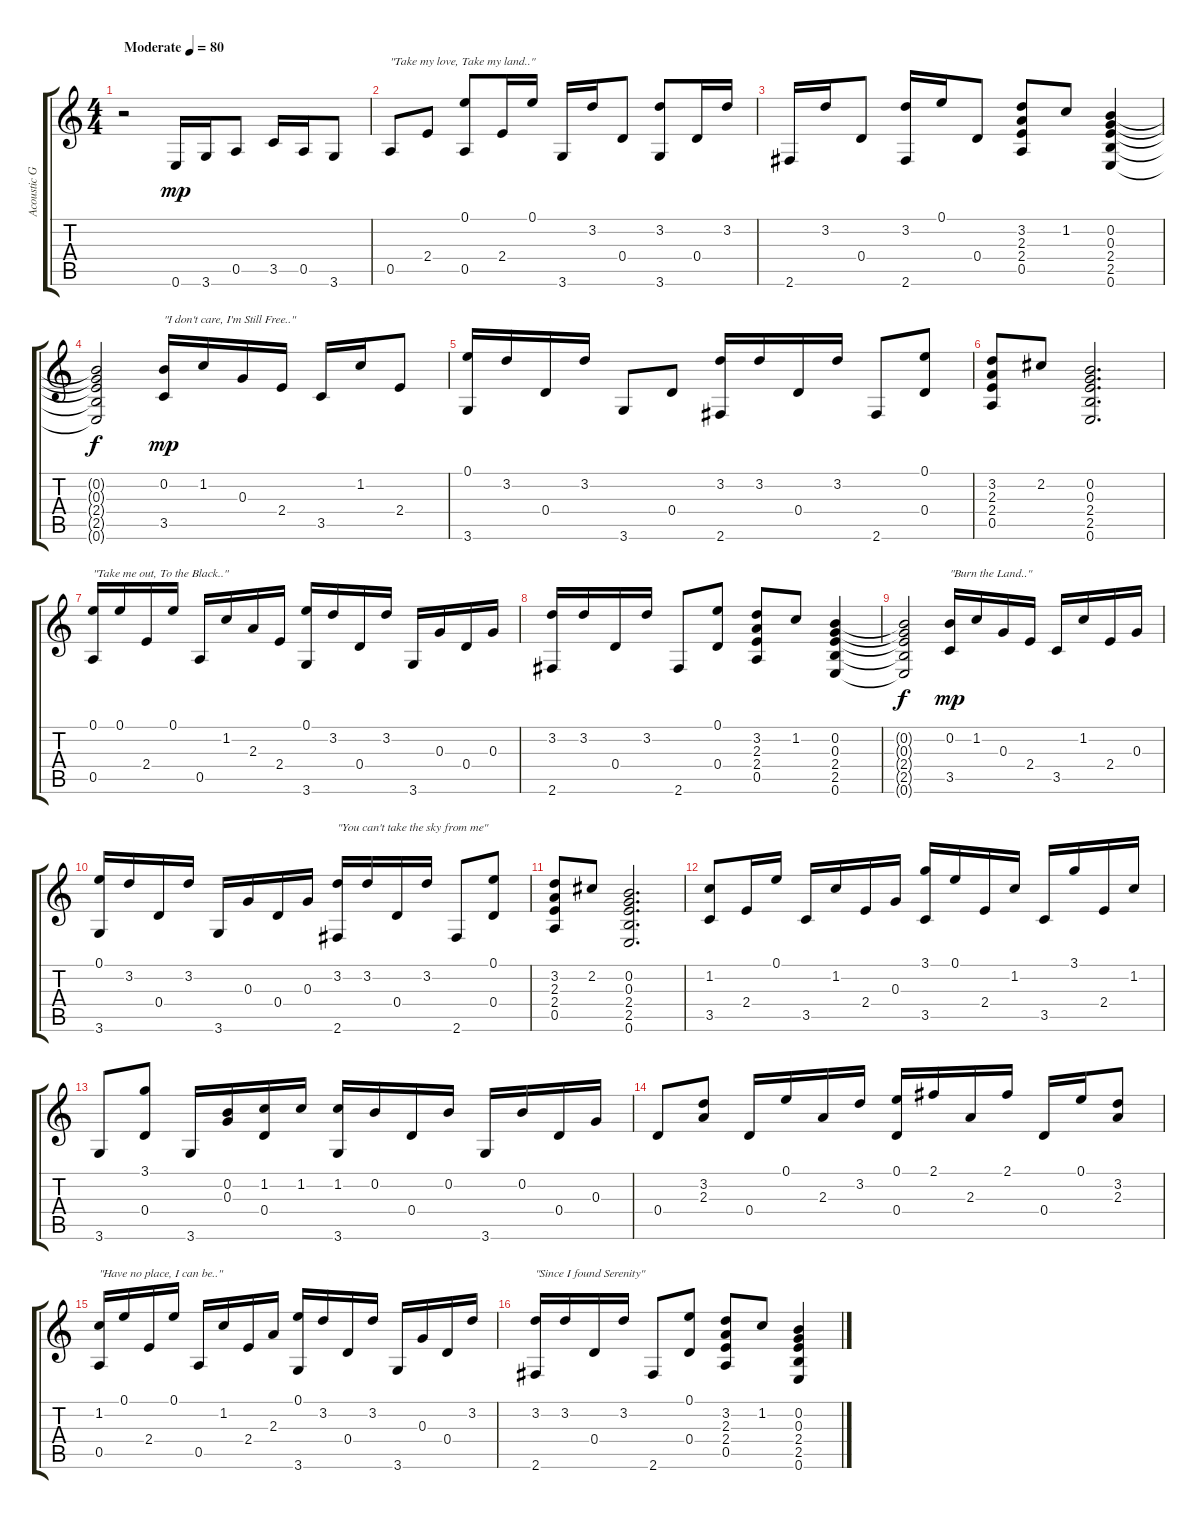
\track ("Acoustic Guitar (steel)" "Acoustic G") {instrument acousticguitarsteel}
\staff {score tabs}
\tuning (E4 B3 G3 D3 A2 E2) {hide}
\ts (4 4)
\tempo (80 "Moderate")
\clef g2
\ks c
r.2{dy mp instrument acousticguitarsteel} 0.6.16 3.6.16 0.5.8 3.5.16 0.5.16 3.6.8 |
0.5.8{txt "\"Take my love, Take my land..\""} 2.4.8 (0.1 0.5).8 2.4.16 0.1.16 3.6.16 3.2.16 0.4.8 (3.2 3.6).8 0.4.16 3.2.16 |
2.6.16 3.2.16 0.4.8 (3.2 2.6).16 0.1.16 0.4.8 (3.2 2.3 2.4 0.5).8 1.2.8 (0.2 0.3 2.4 2.5 0.6).4 |
(0.2{t} 0.3{t} 2.4{t} 2.5{t} 0.6{t}).2{dy f} (0.2 3.5).16{txt "\"I don't care, I'm Still Free..\"" dy mp} 1.2.16 0.3.16 2.4.16 3.5.16 1.2.16 2.4.8 |
(0.1 3.6).16 3.2.16 0.4.16 3.2.16 3.6.8 0.4.8 (3.2 2.6).16 3.2.16 0.4.16 3.2.16 2.6.8 (0.1 0.4).8 |
(3.2 2.3 2.4 0.5).8 2.2.8 (0.2 0.3 2.4 2.5 0.6).2{d} |
(0.1 0.5).16{txt "\"Take me out, To the Black..\""} 0.1.16 2.4.16 0.1.16 0.5.16 1.2.16 2.3.16 2.4.16 (0.1 3.6).16 3.2.16 0.4.16 3.2.16 3.6.16 0.3.16 0.4.16 0.3.16 |
(3.2 2.6).16 3.2.16 0.4.16 3.2.16 2.6.8 (0.1 0.4).8 (3.2 2.3 2.4 0.5).8 1.2.8 (0.2 0.3 2.4 2.5 0.6).4 |
(0.2{t} 0.3{t} 2.4{t} 2.5{t} 0.6{t}).2{dy f} (0.2 3.5).16{txt "\"Burn the Land..\"" dy mp} 1.2.16 0.3.16 2.4.16 3.5.16 1.2.16 2.4.16 0.3.16 |
(0.1 3.6).16 3.2.16 0.4.16 3.2.16 3.6.16 0.3.16 0.4.16 0.3.16 (3.2 2.6).16{txt "\"You can't take the sky from me\""} 3.2.16 0.4.16 3.2.16 2.6.8 (0.1 0.4).8 |
(3.2 2.3 2.4 0.5).8 2.2.8 (0.2 0.3 2.4 2.5 0.6).2{d} |
(1.2 3.5).8 2.4.16 0.1.16 3.5.16 1.2.16 2.4.16 0.3.16 (3.1 3.5).16 0.1.16 2.4.16 1.2.16 3.5.16 3.1.16 2.4.16 1.2.16 |
3.6.8 (3.1 0.4).8 3.6.16 (0.2 0.3).16 (1.2 0.4).16 1.2.16 (1.2 3.6).16 0.2.16 0.4.16 0.2.16 3.6.16 0.2.16 0.4.16 0.3.16 |
0.4.8 (3.2 2.3).8 0.4.16 0.1.16 2.3.16 3.2.16 (0.1 0.4).16 2.1.16 2.3.16 2.1.16 0.4.16 0.1.16 (3.2 2.3).8 |
(1.2 0.5).16{txt "\"Have no place, I can be..\""} 0.1.16 2.4.16 0.1.16 0.5.16 1.2.16 2.4.16 2.3.16 (0.1 3.6).16 3.2.16 0.4.16 3.2.16 3.6.16 0.3.16 0.4.16 3.2.16 |
(3.2 2.6).16{txt "\"Since I found Serenity\""} 3.2.16 0.4.16 3.2.16 2.6.8 (0.1 0.4).8 (3.2 2.3 2.4 0.5).8 1.2.8 (0.2 0.3 2.4 2.5 0.6).4
